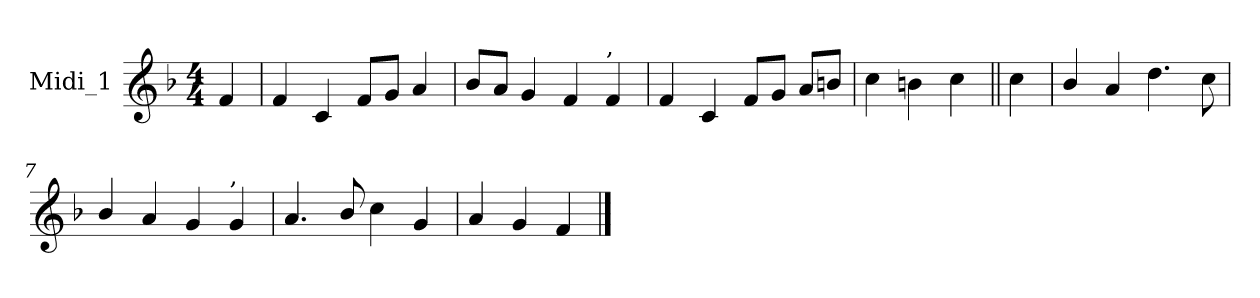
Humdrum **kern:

**kern
*part1
*staff1
*I"Midi_1
*clefG2
*k[b-]
*F:
*M4/4
=
4f
=1
4f
4c
8fL
8gJ
4a
=2
8b-L
8aJ
4g
4f
!LO:TX:a:t=,
4f
=3
4f
4c
8fL
8gJ
8aL
8bnJ
=4
4cc
4bn
4cc
!!LO:LB:g=z
=5||
4cc
=6
4b-/
4a
4.dd
8cc
=7
4b-/
4a
4g
!LO:TX:a:t=,
4g
=8
4.a
8b-/
4cc
4g
=9
4a
4g
4f
==
*-
